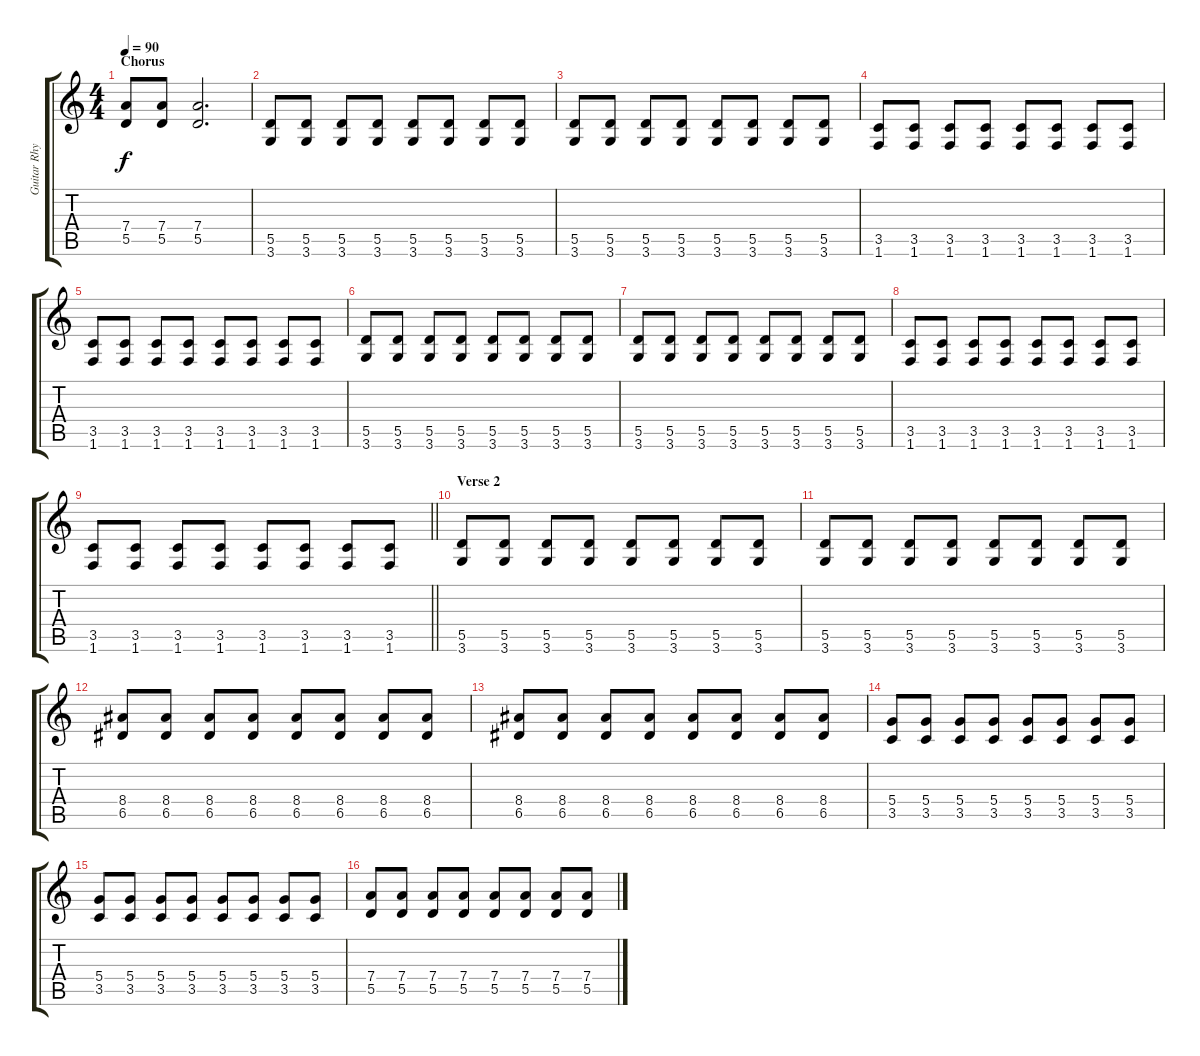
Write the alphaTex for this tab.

\track ("Guitar Rhythm" "Guitar Rhy") {instrument distortionguitar}
\staff {score tabs}
\tuning (E4 B3 G3 D3 A2 E2) {hide}
\ts (4 4)
\section ("" "Chorus")
\tempo 90
\clef g2
\ks c
(7.4 5.5).8{dy f} (7.4 5.5).8 (7.4 5.5).2{d} |
(5.5 3.6).8 (5.5 3.6).8 (5.5 3.6).8 (5.5 3.6).8 (5.5 3.6).8 (5.5 3.6).8 (5.5 3.6).8 (5.5 3.6).8 |
(5.5 3.6).8 (5.5 3.6).8 (5.5 3.6).8 (5.5 3.6).8 (5.5 3.6).8 (5.5 3.6).8 (5.5 3.6).8 (5.5 3.6).8 |
(3.5 1.6).8 (3.5 1.6).8 (3.5 1.6).8 (3.5 1.6).8 (3.5 1.6).8 (3.5 1.6).8 (3.5 1.6).8 (3.5 1.6).8 |
(3.5 1.6).8 (3.5 1.6).8 (3.5 1.6).8 (3.5 1.6).8 (3.5 1.6).8 (3.5 1.6).8 (3.5 1.6).8 (3.5 1.6).8 |
(5.5 3.6).8 (5.5 3.6).8 (5.5 3.6).8 (5.5 3.6).8 (5.5 3.6).8 (5.5 3.6).8 (5.5 3.6).8 (5.5 3.6).8 |
(5.5 3.6).8 (5.5 3.6).8 (5.5 3.6).8 (5.5 3.6).8 (5.5 3.6).8 (5.5 3.6).8 (5.5 3.6).8 (5.5 3.6).8 |
(3.5 1.6).8 (3.5 1.6).8 (3.5 1.6).8 (3.5 1.6).8 (3.5 1.6).8 (3.5 1.6).8 (3.5 1.6).8 (3.5 1.6).8 |
\barLineRight lightlight
(3.5 1.6).8 (3.5 1.6).8 (3.5 1.6).8 (3.5 1.6).8 (3.5 1.6).8 (3.5 1.6).8 (3.5 1.6).8 (3.5 1.6).8 |
\section ("" "Verse 2")
(5.5 3.6).8 (5.5 3.6).8 (5.5 3.6).8 (5.5 3.6).8 (5.5 3.6).8 (5.5 3.6).8 (5.5 3.6).8 (5.5 3.6).8 |
(5.5 3.6).8 (5.5 3.6).8 (5.5 3.6).8 (5.5 3.6).8 (5.5 3.6).8 (5.5 3.6).8 (5.5 3.6).8 (5.5 3.6).8 |
(8.4 6.5).8 (8.4 6.5).8 (8.4 6.5).8 (8.4 6.5).8 (8.4 6.5).8 (8.4 6.5).8 (8.4 6.5).8 (8.4 6.5).8 |
(8.4 6.5).8 (8.4 6.5).8 (8.4 6.5).8 (8.4 6.5).8 (8.4 6.5).8 (8.4 6.5).8 (8.4 6.5).8 (8.4 6.5).8 |
(5.4 3.5).8 (5.4 3.5).8 (5.4 3.5).8 (5.4 3.5).8 (5.4 3.5).8 (5.4 3.5).8 (5.4 3.5).8 (5.4 3.5).8 |
(5.4 3.5).8 (5.4 3.5).8 (5.4 3.5).8 (5.4 3.5).8 (5.4 3.5).8 (5.4 3.5).8 (5.4 3.5).8 (5.4 3.5).8 |
(7.4 5.5).8 (7.4 5.5).8 (7.4 5.5).8 (7.4 5.5).8 (7.4 5.5).8 (7.4 5.5).8 (7.4 5.5).8 (7.4 5.5).8
